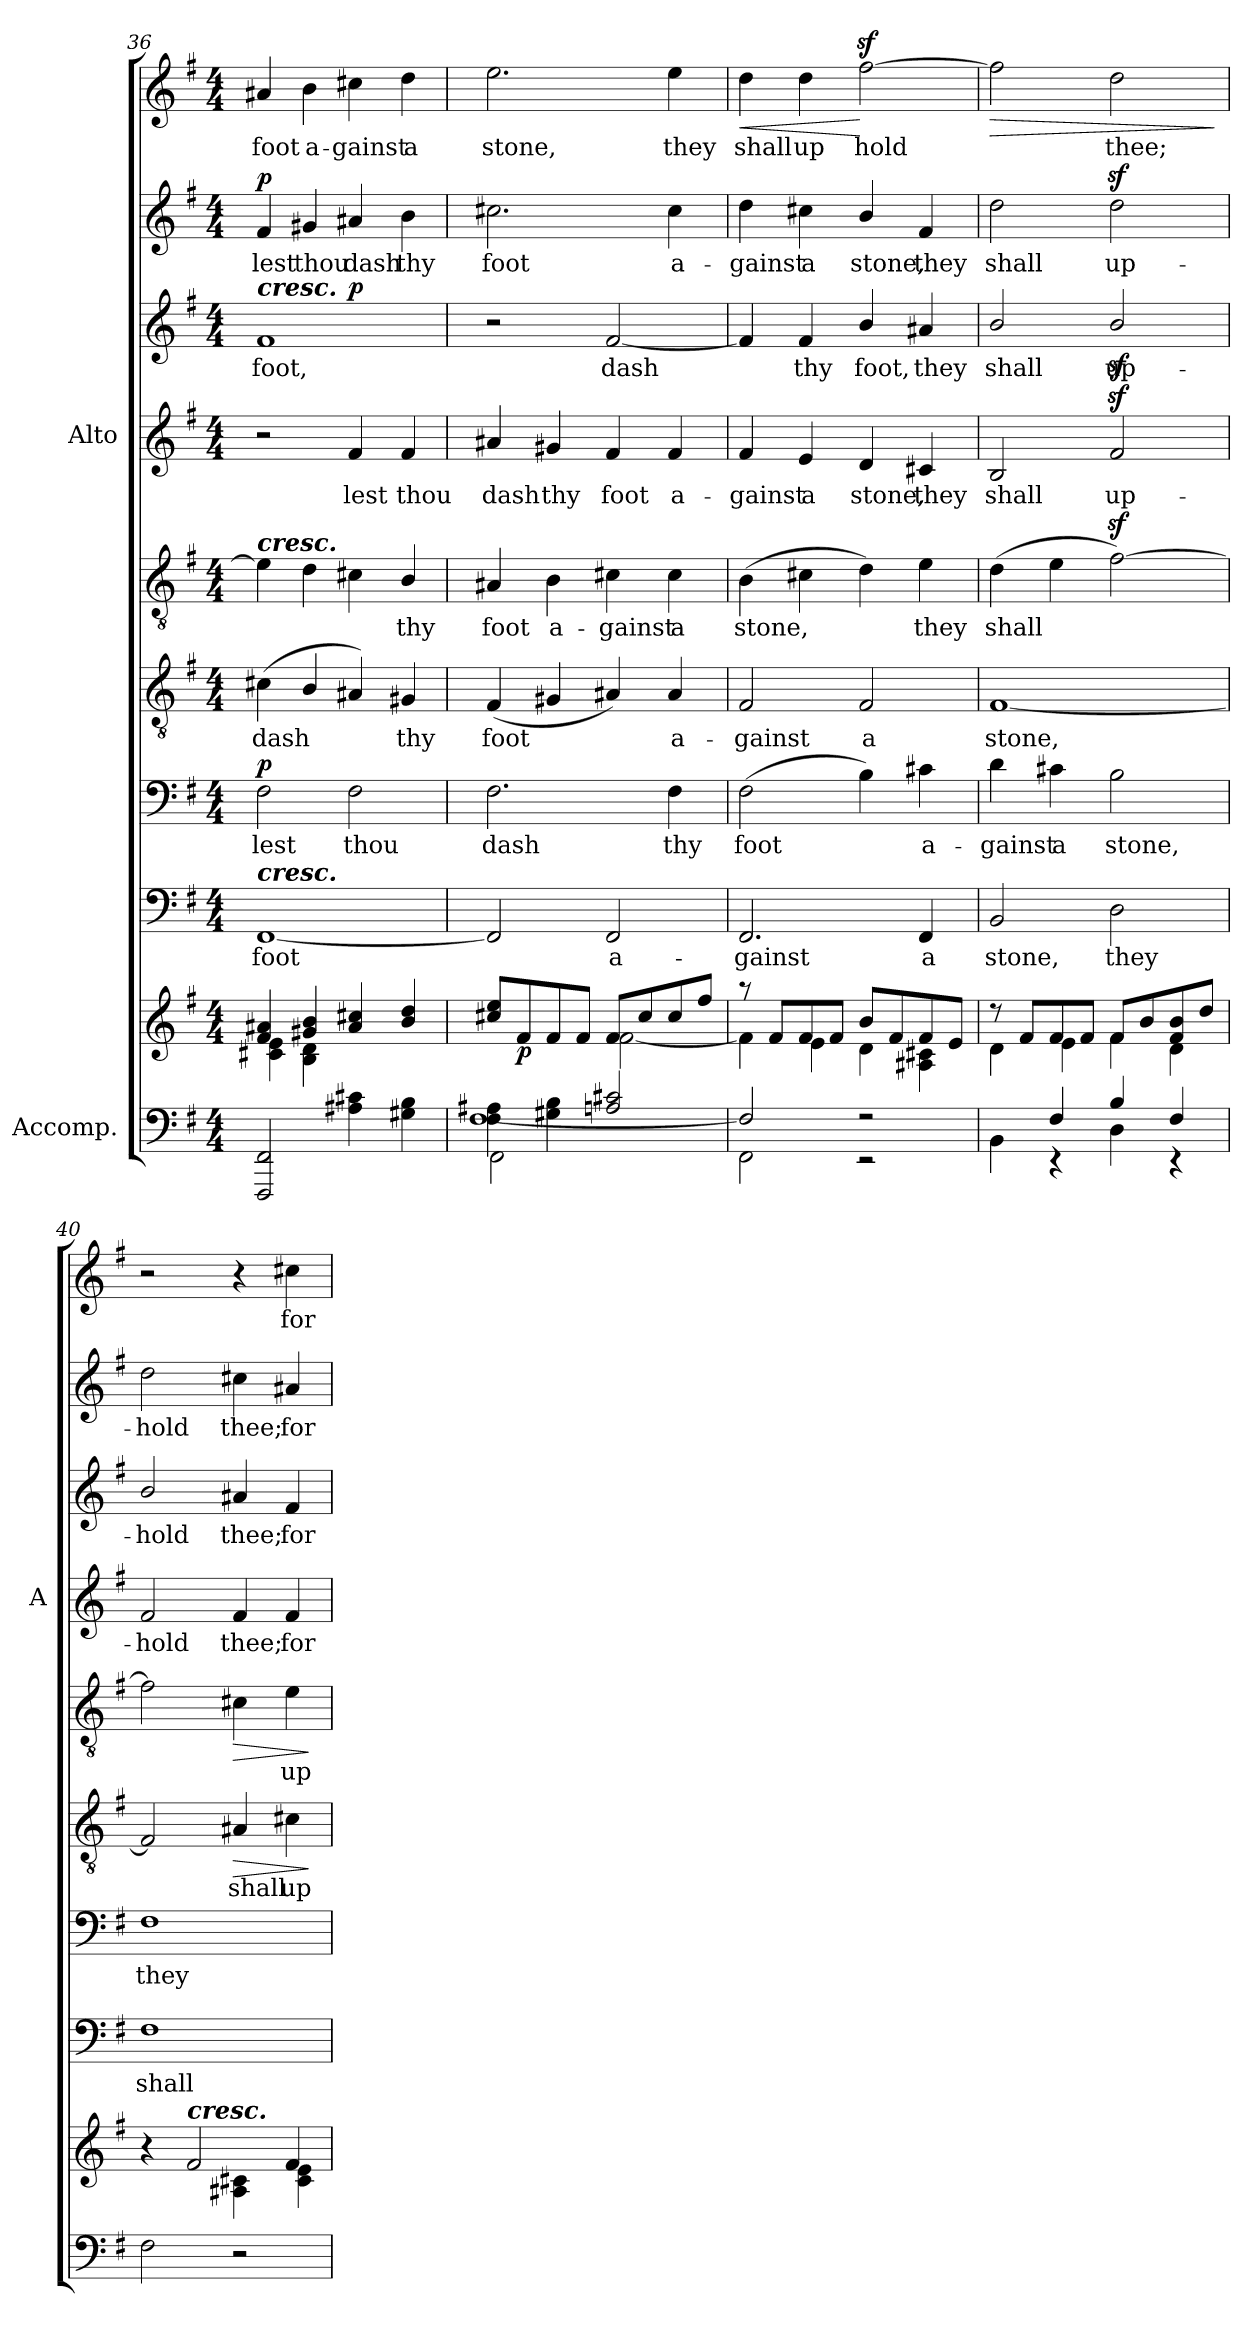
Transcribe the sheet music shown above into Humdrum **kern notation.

**kern	**kern	**dynam	**kern	**text	**kern	**text	**dynam	**kern	**text	**dynam	**kern	**text	**dynam	**kern	**text	**kern	**text	**dynam	**kern	**text	**dynam	**kern	**text	**dynam
*part8	*part8	*part8	*part7	*part7	*part6	*part6	*part6	*part5	*part5	*part5	*part4	*part4	*part4	*part3	*part3	*part3	*part3	*part3	*part2	*part2	*part2	*part1	*part1	*part1
*staff10	*staff9	*staff9/10	*staff8	*staff8	*staff7	*staff7	*staff7	*staff6	*staff6	*staff6	*staff5	*staff5	*staff5	*staff4	*staff4	*staff3	*staff3	*staff3/4	*staff2	*staff2	*staff2	*staff1	*staff1	*staff1
*I"Accomp.	*	*	*	*	*	*	*	*	*	*	*	*	*	*I"Alto	*	*	*	*	*	*	*	*	*	*
*	*	*	*	*	*	*	*	*	*	*	*	*	*	*I'A	*	*	*	*	*	*	*	*	*	*
*clefF4	*clefG2	*	*clefF4	*	*clefF4	*	*	*clefGv2	*	*	*clefGv2	*	*	*clefG2	*	*clefG2	*	*	*clefG2	*	*	*clefG2	*	*
*k[f#]	*k[f#]	*	*k[f#]	*	*k[f#]	*	*	*k[f#]	*	*	*k[f#]	*	*	*k[f#]	*	*k[f#]	*	*	*k[f#]	*	*	*k[f#]	*	*
*G:	*G:	*	*G:	*	*G:	*	*	*G:	*	*	*G:	*	*	*G:	*	*G:	*	*	*G:	*	*	*G:	*	*
*M4/4	*M4/4	*	*M4/4	*	*M4/4	*	*	*M4/4	*	*	*M4/4	*	*	*M4/4	*	*M4/4	*	*	*M4/4	*	*	*M4/4	*	*
=36	=36	=36	=36	=36	=36	=36	=36	=36	=36	=36	=36	=36	=36	=36	=36	=36	=36	=36	=36	=36	=36	=36	=36	=36
*^	*^	*	*	*	*	*	*	*	*	*	*	*	*	*	*	*	*	*	*	*	*	*	*	*
*	*^	*	*	*	*	*	*	*	*	*	*	*	*	*	*	*	*	*	*	*	*	*	*	*	*	*
!	!	!	!	!	!	!	!	!	!	!	!	!	!	!	!	!	!	!	!LO:TX:a:Bi:t=cresc.	!	!	!	!	!	!	!	!
!	!	!	!	!	!	!	!	!	!	!	!	!	!	!LO:TX:a:Bi:t=cresc.	!	!	!	!	!	!	!	!	!	!	!	!	!
!	!	!	!	!	!	!LO:TX:a:Bi:t=cresc.	!	!	!	!	!	!	!	!	!	!	!	!	!	!	!	!	!	!	!	!	!
!	!	!	!	!	!	!	!LO:LY:b	!	!LO:LY:b	!LO:DY:b	!	!LO:LY:b	!	!	!	!	!	!	!	!LO:LY:b	!	!	!LO:LY:b	!LO:DY:b	!	!LO:LY:b	!
2ryy	2FFF#/ 2FF#/	1ryy	4f#/ 4a#X/	4c#X\ 4e\	.	[1FF#	foot	2F#\	lest	p	(<4c#X\	dash	.	4e\]	.	.	2r	.	1f#	foot,	.	4f#/	lest	p	4a#X/	foot	.
!	!	!	!	!	!	!	!	!	!	!	!	!	!	!	!	!	!	!	!	!	!	!	!LO:LY:b	!	!	!LO:LY:b	!
.	.	.	4g#X/ 4b/	4B\ 4d\	.	.	.	.	.	.	4B/	.	.	4d\	.	.	.	.	.	.	.	4g#X/	thou	.	4b\	a-	.
!	!	!	!	!	!	!	!	!	!LO:LY:b	!	!	!	!	!	!	!	!	!LO:LY:b	!	!	!LO:DY:b=2	!	!LO:LY:b	!	!	!LO:LY:b	!
4A#X\ 4c#\	2ryy	.	4a#/ 4cc#X/	2ryy	.	.	.	2F#\	thou	.	4A#X/)	.	.	4c#X\	.	.	4f#/	lest	.	.	p	4a#X/	dash	.	4cc#X\	-gainst	.
!	!	!	!	!	!	!	!	!	!	!	!	!LO:LY:b	!	!	!LO:LY:b	!	!	!LO:LY:b	!	!	!	!	!LO:LY:b	!	!	!LO:LY:b	!
4G#X\ 4B\	.	.	4b/ 4dd/	.	.	.	.	.	.	.	4G#X/	thy	.	4B/	thy	.	4f#/	thou	.	.	.	4b\	thy	.	4dd\	a	.
=37	=37	=37	=37	=37	=37	=37	=37	=37	=37	=37	=37	=37	=37	=37	=37	=37	=37	=37	=37	=37	=37	=37	=37	=37	=37	=37	=37
!	!	!	!	!	!	!	!	!	!LO:LY:b	!	!	!LO:LY:b	!	!	!LO:LY:b	!	!	!LO:LY:b	!	!	!	!	!LO:LY:b	!	!	!LO:LY:b	!
4F#\ 4A#X\	[<1F#	2FF#\	8cc#X/ 8ee/L	2ryy	.	2FF#/]	.	2.F#\	dash	.	(<4F#/	foot	.	4A#X/	foot	.	4a#X/	dash	2r	.	.	2.cc#X\	foot	.	2.ee\	stone,	.
!	!	!	!	!	!LO:DY:b	!	!	!	!	!	!	!	!	!	!	!	!	!	!	!	!	!	!	!	!	!	!
.	.	.	8f#/	.	p	.	.	.	.	.	.	.	.	.	.	.	.	.	.	.	.	.	.	.	.	.	.
!	!	!	!	!	!	!	!	!	!	!	!	!	!	!	!LO:LY:b	!	!	!LO:LY:b	!	!	!	!	!	!	!	!	!
4G#X\ 4B\	.	.	8f#/	.	.	.	.	.	.	.	4G#X/	.	.	4B\	a-	.	4g#X/	thy	.	.	.	.	.	.	.	.	.
.	.	.	8f#/J	.	.	.	.	.	.	.	.	.	.	.	.	.	.	.	.	.	.	.	.	.	.	.	.
!	!	!	!	!	!	!	!LO:LY:b	!	!	!	!	!	!	!	!LO:LY:b	!	!	!LO:LY:b	!	!LO:LY:b	!	!	!	!	!	!	!
2ryy	.	2A/ 2c#X/	8f#/L	[<2f#\	.	2FF#/	a-	.	.	.	4A#X/)	.	.	4c#X\	-gainst	.	4f#/	foot	[2f#/	dash	.	.	.	.	.	.	.
.	.	.	8cc#/	.	.	.	.	.	.	.	.	.	.	.	.	.	.	.	.	.	.	.	.	.	.	.	.
!	!	!	!	!	!	!	!	!	!LO:LY:b	!	!	!LO:LY:b	!	!	!LO:LY:b	!	!	!LO:LY:b	!	!	!	!	!LO:LY:b	!	!	!LO:LY:b	!
.	.	.	8cc#/	.	.	.	.	4F#\	thy	.	4A#/	a-	.	4c#\	a	.	4f#/	a-	.	.	.	4cc#\	a-	.	4ee\	they	.
.	.	.	8ff#/J	.	.	.	.	.	.	.	.	.	.	.	.	.	.	.	.	.	.	.	.	.	.	.	.
*	*v	*v	*	*	*	*	*	*	*	*	*	*	*	*	*	*	*	*	*	*	*	*	*	*	*	*	*
=38	=38	=38	=38	=38	=38	=38	=38	=38	=38	=38	=38	=38	=38	=38	=38	=38	=38	=38	=38	=38	=38	=38	=38	=38	=38	=38
!	!	!	!	!	!	!LO:LY:b	!	!LO:LY:b	!	!	!LO:LY:b	!	!	!LO:LY:b	!	!	!LO:LY:b	!	!	!	!	!LO:LY:b	!	!	!LO:LY:b	!LO:HP:b
2F#/]	2FF#\	8raa	4f#\]	.	2.FF#/	-gainst	(>2F#\	foot	.	2F#/	-gainst	.	(>4B\	stone,	.	4f#/	gainst	4f#/]	.	.	4dd\	-gainst	.	4dd\	shall	<
.	.	8f#/L	.	.	.	.	.	.	.	.	.	.	.	.	.	.	.	.	.	.	.	.	.	.	.	.
!	!	!	!	!	!	!	!	!	!	!	!	!	!	!	!	!	!LO:LY:b	!	!LO:LY:b	!	!	!LO:LY:b	!	!	!LO:LY:b	!
.	.	8f#/	4e\	.	.	.	.	.	.	.	.	.	4c#X\	.	.	4e/	a	4f#/	-thy	.	4cc#X\	a	.	4dd\	up­	.
.	.	8f#/J	.	.	.	.	.	.	.	.	.	.	.	.	.	.	.	.	.	.	.	.	.	.	.	.
!	!	!	!	!	!	!	!	!	!	!	!LO:LY:b	!	!	!	!	!	!LO:LY:b	!	!LO:LY:b	!	!	!LO:LY:b	!	!	!LO:LY:b	!
2r	2r	8b/L	4d\	.	.	.	4B\)	.	.	2F#/	a	.	4d\)	.	.	4d/	stone,	4b/	foot,	.	4b/	stone,	.	[2ff#z<\	hold	[
.	.	8f#/	.	.	.	.	.	.	.	.	.	.	.	.	.	.	.	.	.	.	.	.	.	.	.	.
!	!	!	!	!	!	!LO:LY:b	!	!LO:LY:b	!	!	!	!	!	!LO:LY:b	!	!	!LO:LY:b	!	!LO:LY:b	!	!	!LO:LY:b	!	!	!	!
.	.	8f#/	4A#X\ 4c#X\	.	4FF#/	a	4c#X\	a-	.	.	.	.	4e\	they	.	4c#X/	they	4a#X/	they	.	4f#/	they	.	.	.	.
.	.	8e/J	.	.	.	.	.	.	.	.	.	.	.	.	.	.	.	.	.	.	.	.	.	.	.	.
=39	=39	=39	=39	=39	=39	=39	=39	=39	=39	=39	=39	=39	=39	=39	=39	=39	=39	=39	=39	=39	=39	=39	=39	=39	=39	=39
!	!	!	!	!	!	!LO:LY:b	!	!LO:LY:b	!	!	!LO:LY:b	!	!	!LO:LY:b	!	!	!LO:LY:b	!	!LO:LY:b	!	!	!LO:LY:b	!	!	!	!LO:HP:b
4ryy	4BB\	8r	4d\	.	2BB/	stone,	4d\	-gainst	.	[1F#	stone,	.	(>4d\	shall	.	2B/	-shall	2b/	shall	.	2dd\	shall	.	2ff#\]	.	>
.	.	8f#/L	.	.	.	.	.	.	.	.	.	.	.	.	.	.	.	.	.	.	.	.	.	.	.	.
!	!	!	!	!	!	!	!	!LO:LY:b	!	!	!	!	!	!	!	!	!	!	!	!	!	!	!	!	!	!
4F#/	4rEE	8f#/	4e\	.	.	.	4c#X\	a	.	.	.	.	4e\	.	.	.	.	.	.	.	.	.	.	.	.	.
.	.	8f#/J	.	.	.	.	.	.	.	.	.	.	.	.	.	.	.	.	.	.	.	.	.	.	.	.
!	!	!	!	!	!	!LO:LY:b	!	!LO:LY:b	!	!	!	!	!	!	!	!	!LO:LY:b	!	!LO:LY:b	!	!	!LO:LY:b	!	!	!LO:LY:b	!
4B/	4D\	8f#/L	4f#\	.	2D\	they	2B\	stone,	.	.	.	.	[2f#z<\)	.	.	2f#z</	up-	2bz</	up-	.	2ddz<\	up-	.	2dd\	thee;	.
.	.	8b/	.	.	.	.	.	.	.	.	.	.	.	.	.	.	.	.	.	.	.	.	.	.	.	.
4F#/	4rEE	8f#/ 8b/	4d\	.	.	.	.	.	.	.	.	.	.	.	.	.	.	.	.	.	.	.	.	.	.	.
.	.	8dd/J	.	.	.	.	.	.	.	.	.	.	.	.	.	.	.	.	.	.	.	.	.	.	.	.
*v	*v	*	*	*	*	*	*	*	*	*	*	*	*	*	*	*	*	*	*	*	*	*	*	*	*	*
*	*v	*v	*	*	*	*	*	*	*	*	*	*	*	*	*	*	*	*	*	*	*	*	*	*	*
.	.	.	.	.	.	.	.	.	.	.	.	.	.	.	.	.	.	.	.	.	.	.	.	]
!!LO:LB:g=z
=40	=40	=40	=40	=40	=40	=40	=40	=40	=40	=40	=40	=40	=40	=40	=40	=40	=40	=40	=40	=40	=40	=40	=40	=40
*	*^	*	*	*	*	*	*	*	*	*	*	*	*	*	*	*	*	*	*	*	*	*	*	*
!	!	!	!	!	!LO:LY:b	!	!LO:LY:b	!	!	!	!	!	!	!	!	!LO:LY:b	!	!LO:LY:b	!	!	!LO:LY:b	!	!	!	!
2F#\	4r	2ryy	.	1F#	shall	1F#	they	.	2F#/]	.	.	2f#\]	.	.	2f#/	hold	2b/	-hold	.	2dd\	-hold	.	2r	.	.
!	!LO:TX:a:Bi:t=cresc.	!	!	!	!	!	!	!	!	!	!	!	!	!	!	!	!	!	!	!	!	!	!	!	!
.	2f#/	.	.	.	.	.	.	.	.	.	.	.	.	.	.	.	.	.	.	.	.	.	.	.	.
!	!	!	!	!	!	!	!	!	!	!LO:LY:b	!LO:HP:b	!	!	!LO:HP:b	!	!LO:LY:b	!	!LO:LY:b	!	!	!LO:LY:b	!	!	!	!
2r	.	4A#X\ 4c#X\	.	.	.	.	.	.	4A#X/	shall	>	4c#X\	.	>	4f#/	thee;	4a#X/	thee;	.	4cc#X\	thee;	.	4r	.	.
!	!	!	!	!	!	!	!	!	!	!LO:LY:b	!	!	!LO:LY:b	!	!	!LO:LY:b	!	!LO:LY:b	!	!	!LO:LY:b	!	!	!LO:LY:b	!
.	4f#/	4c#\ 4e\	.	.	.	.	.	.	4c#X\	up-	.	4e\	up-	.	4f#/	for	4f#/	for	.	4a#X/	for	.	4cc#X\	for	.
*	*v	*v	*	*	*	*	*	*	*	*	*	*	*	*	*	*	*	*	*	*	*	*	*	*	*
.	.	.	.	.	.	.	.	.	.	]	.	.	]	.	.	.	.	.	.	.	.	.	.	.
=	=	=	=	=	=	=	=	=	=	=	=	=	=	=	=	=	=	=	=	=	=	=	=	=
*-	*-	*-	*-	*-	*-	*-	*-	*-	*-	*-	*-	*-	*-	*-	*-	*-	*-	*-	*-	*-	*-	*-	*-	*-
